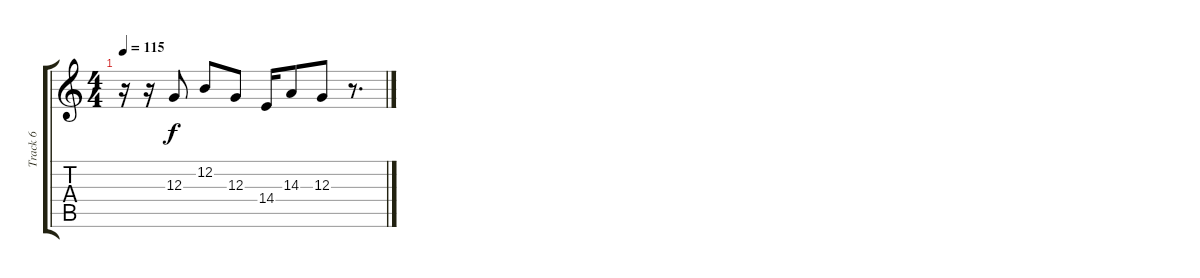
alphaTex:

\track ("Track 6" "Track 6") {instrument breathnoise}
\staff {score tabs}
\tuning (E4 B3 G3 D3 A2 E2) {hide}
\ts (4 4)
\tempo 115
\clef g2
\ks c
r.16{dy f} r.16 12.3.8 12.2.8 12.3.8 14.4.16 14.3.8 12.3.8 r.8{d}
